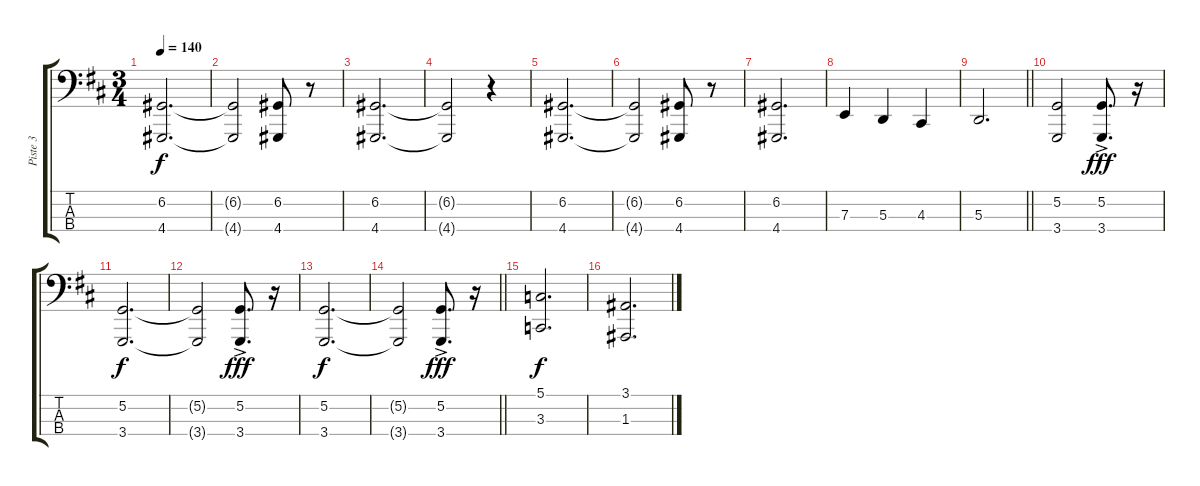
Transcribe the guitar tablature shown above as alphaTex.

\track ("Piste 3" "Piste 3") {instrument electricpiano1}
\staff {score tabs}
\tuning (G2 D2 A1 E1) {hide}
\ts (3 4)
\tempo 140
\clef f4
\ks d
(6.2 4.4).2{d dy f volume 13 balance 8 instrument electricpiano1} |
(6.2{t} 4.4{t}).2 (6.2 4.4).8 r.8 |
(6.2 4.4).2{d} |
(6.2{t} 4.4{t}).2 r.4 |
(6.2 4.4).2{d} |
(6.2{t} 4.4{t}).2 (6.2 4.4).8 r.8 |
(6.2 4.4).2{d} |
7.3.4 5.3.4 4.3.4 |
\barLineRight lightlight
5.3.2{d volume 11 balance 8 instrument electricpiano1} |
(5.2 3.4).2 (5.2{ac} 3.4{ac}).8{d dy fff} r.16 |
(5.2 3.4).2{d dy f} |
(5.2{t} 3.4{t}).2 (5.2{ac} 3.4{ac}).8{d dy fff} r.16 |
(5.2 3.4).2{d dy f} |
\barLineRight lightlight
(5.2{t} 3.4{t}).2 (5.2{ac} 3.4{ac}).8{d dy fff} r.16 |
(5.1 3.3).2{d dy f} |
(3.1 1.3).2{d}
